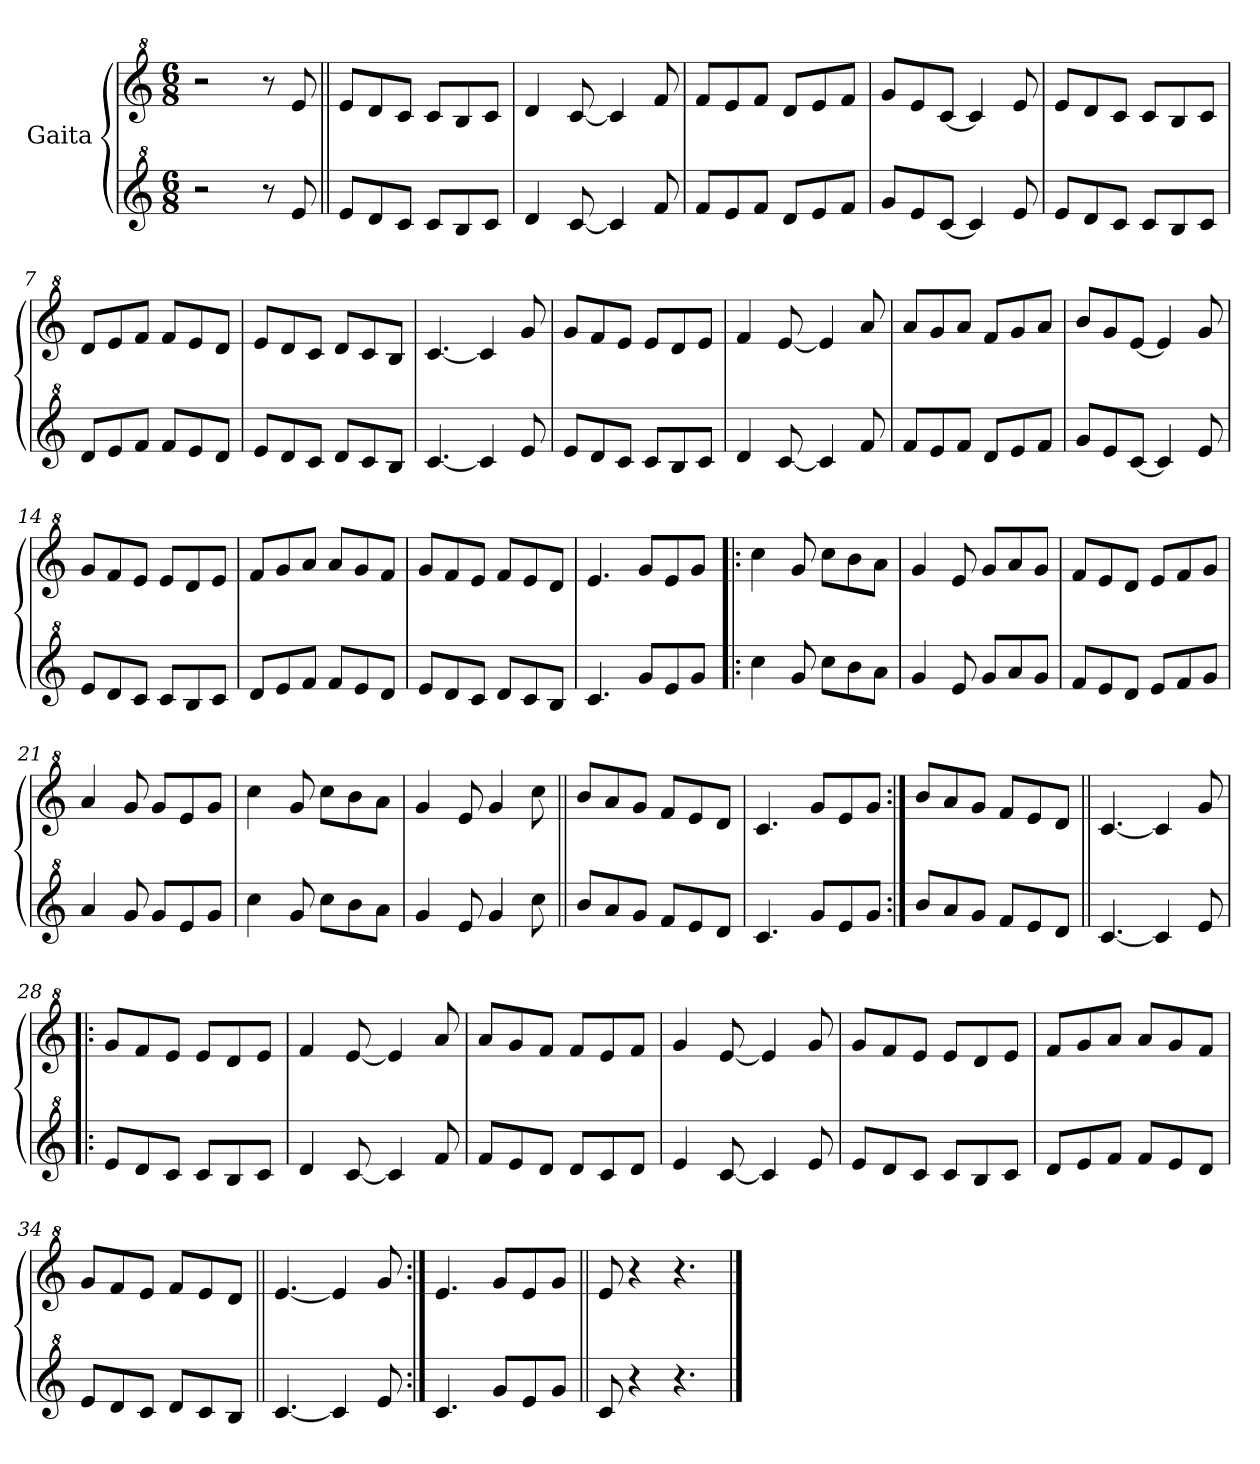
**kern	**kern
*part2	*part1
*staff2	*staff1
*I"Gaita	*I"Gaita
*clefG^2	*clefG^2
*k[]	*k[]
*M6/8	*M6/8
*MM183	*MM183
=1	=1
2r	2r
8r	8r
8ee/	8ee/
=2||	=2||
8ee/L	8ee/L
8dd/	8dd/
8cc/J	8cc/J
8cc/L	8cc/L
8b/	8b/
8cc/J	8cc/J
=3	=3
4dd/	4dd/
[8cc/	[8cc/
4cc/]	4cc/]
8ff/	8ff/
=4	=4
8ff/L	8ff/L
8ee/	8ee/
8ff/J	8ff/J
8dd/L	8dd/L
8ee/	8ee/
8ff/J	8ff/J
=5	=5
8gg/L	8gg/L
8ee/	8ee/
[8cc/J	[8cc/J
4cc/]	4cc/]
8ee/	8ee/
=6	=6
8ee/L	8ee/L
8dd/	8dd/
8cc/J	8cc/J
8cc/L	8cc/L
8b/	8b/
8cc/J	8cc/J
=7	=7
8dd/L	8dd/L
8ee/	8ee/
8ff/J	8ff/J
8ff/L	8ff/L
8ee/	8ee/
8dd/J	8dd/J
!!LO:LB:g=z
=8	=8
8ee/L	8ee/L
8dd/	8dd/
8cc/J	8cc/J
8dd/L	8dd/L
8cc/	8cc/
8b/J	8b/J
=9	=9
[4.cc/	[4.cc/
4cc/]	4cc/]
8ee/	8gg/
=10	=10
8ee/L	8gg/L
8dd/	8ff/
8cc/J	8ee/J
8cc/L	8ee/L
8b/	8dd/
8cc/J	8ee/J
=11	=11
4dd/	4ff/
[8cc/	[8ee/
4cc/]	4ee/]
8ff/	8aa/
=12	=12
8ff/L	8aa/L
8ee/	8gg/
8ff/J	8aa/J
8dd/L	8ff/L
8ee/	8gg/
8ff/J	8aa/J
=13	=13
8gg/L	8bb/L
8ee/	8gg/
[8cc/J	[8ee/J
4cc/]	4ee/]
8ee/	8gg/
=14	=14
8ee/L	8gg/L
8dd/	8ff/
8cc/J	8ee/J
8cc/L	8ee/L
8b/	8dd/
8cc/J	8ee/J
!!LO:LB:g=z
=15	=15
8dd/L	8ff/L
8ee/	8gg/
8ff/J	8aa/J
8ff/L	8aa/L
8ee/	8gg/
8dd/J	8ff/J
=16	=16
8ee/L	8gg/L
8dd/	8ff/
8cc/J	8ee/J
8dd/L	8ff/L
8cc/	8ee/
8b/J	8dd/J
=17	=17
4.cc/	4.ee/
8gg/L	8gg/L
8ee/	8ee/
8gg/J	8gg/J
=18!|:	=18!|:
4ccc\	4ccc\
8gg/	8gg/
8ccc\L	8ccc\L
8bb\	8bb\
8aa\J	8aa\J
=19	=19
4gg/	4gg/
8ee/	8ee/
8gg/L	8gg/L
8aa/	8aa/
8gg/J	8gg/J
=20	=20
8ff/L	8ff/L
8ee/	8ee/
8dd/J	8dd/J
8ee/L	8ee/L
8ff/	8ff/
8gg/J	8gg/J
=21	=21
4aa/	4aa/
8gg/	8gg/
8gg/L	8gg/L
8ee/	8ee/
8gg/J	8gg/J
=22	=22
4ccc\	4ccc\
8gg/	8gg/
8ccc\L	8ccc\L
8bb\	8bb\
8aa\J	8aa\J
!!LO:LB:g=z
=23	=23
4gg/	4gg/
8ee/	8ee/
4gg/	4gg/
8ccc\	8ccc\
=24||	=24||
8bb/L	8bb/L
8aa/	8aa/
8gg/J	8gg/J
8ff/L	8ff/L
8ee/	8ee/
8dd/J	8dd/J
=25	=25
4.cc/	4.cc/
8gg/L	8gg/L
8ee/	8ee/
8gg/J	8gg/J
=26:|!	=26:|!
8bb/L	8bb/L
8aa/	8aa/
8gg/J	8gg/J
8ff/L	8ff/L
8ee/	8ee/
8dd/J	8dd/J
=27||	=27||
[4.cc/	[4.cc/
4cc/]	4cc/]
8ee/	8gg/
=28!|:	=28!|:
8ee/L	8gg/L
8dd/	8ff/
8cc/J	8ee/J
8cc/L	8ee/L
8b/	8dd/
8cc/J	8ee/J
=29	=29
4dd/	4ff/
[8cc/	[8ee/
4cc/]	4ee/]
8ff/	8aa/
!!LO:LB:g=z
=30	=30
8ff/L	8aa/L
8ee/	8gg/
8dd/J	8ff/J
8dd/L	8ff/L
8cc/	8ee/
8dd/J	8ff/J
=31	=31
4ee/	4gg/
[8cc/	[8ee/
4cc/]	4ee/]
8ee/	8gg/
=32	=32
8ee/L	8gg/L
8dd/	8ff/
8cc/J	8ee/J
8cc/L	8ee/L
8b/	8dd/
8cc/J	8ee/J
=33	=33
8dd/L	8ff/L
8ee/	8gg/
8ff/J	8aa/J
8ff/L	8aa/L
8ee/	8gg/
8dd/J	8ff/J
=34	=34
8ee/L	8gg/L
8dd/	8ff/
8cc/J	8ee/J
8dd/L	8ff/L
8cc/	8ee/
8b/J	8dd/J
=35||	=35||
[4.cc/	[4.ee/
4cc/]	4ee/]
8ee/	8gg/
=36:|!	=36:|!
4.cc/	4.ee/
8gg/L	8gg/L
8ee/	8ee/
8gg/J	8gg/J
!!LO:LB:g=z
=37||	=37||
8cc/	8ee/
4r	4r
4.r	4.r
==	==
*-	*-
